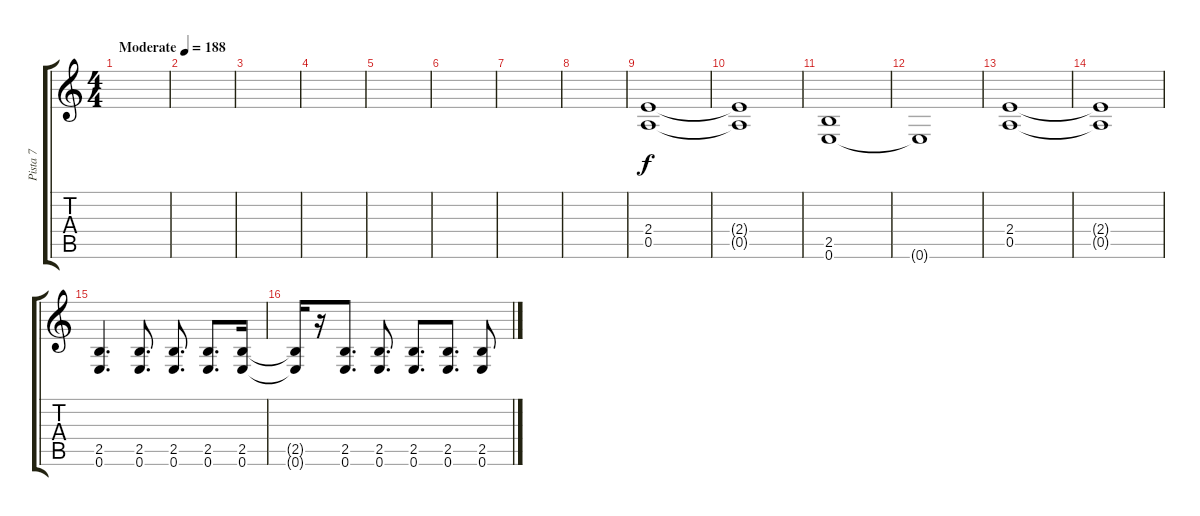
\track ("Pista 7" "Pista 7") {instrument distortionguitar}
\staff {score tabs}
\tuning (E4 B3 G3 D3 A2 E2) {hide}
\ts (4 4)
\tempo (188 "Moderate")
\clef g2
\ks c
|
|
|
|
|
|
|
|
(2.4 0.5).1 |
(2.4{t} 0.5{t}).1 |
(2.5 0.6).1 |
0.6{t}.1 |
(2.4 0.5).1 |
(2.4{t} 0.5{t}).1 |
(2.5 0.6).4{d} (2.5 0.6).8{d} (2.5 0.6).8{d} (2.5 0.6).8{d} (2.5 0.6).16 |
(2.5{t} 0.6{t}).16 r.16 (2.5 0.6).8{d} (2.5 0.6).8{d} (2.5 0.6).8{d} (2.5 0.6).8{d} (2.5 0.6).8
